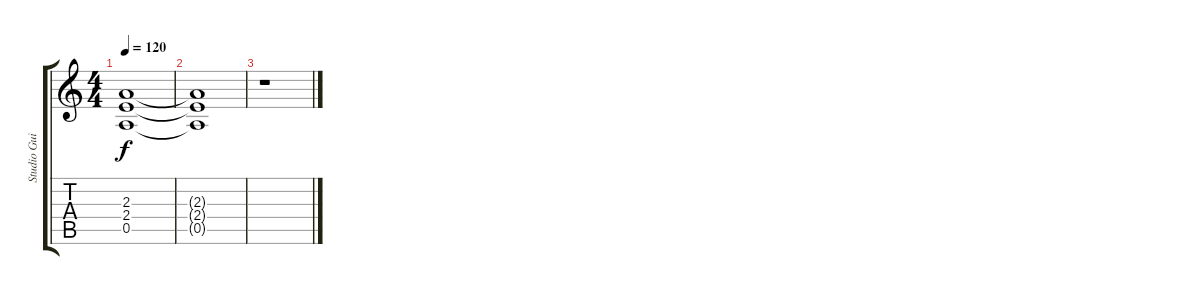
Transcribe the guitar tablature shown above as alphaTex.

\track ("Studio Guitar (Cesar)" "Studio Gui") {instrument electricguitarclean}
\staff {score tabs}
\tuning (E4 B3 G3 D3 A2 E2) {hide}
\ts (4 4)
\tempo 120
\clef g2
\ks c
(2.3{t} 2.4{t} 0.5{t}).1{dy f volume 0} |
(2.3{t} 2.4{t} 0.5{t}).1 |
r.1
